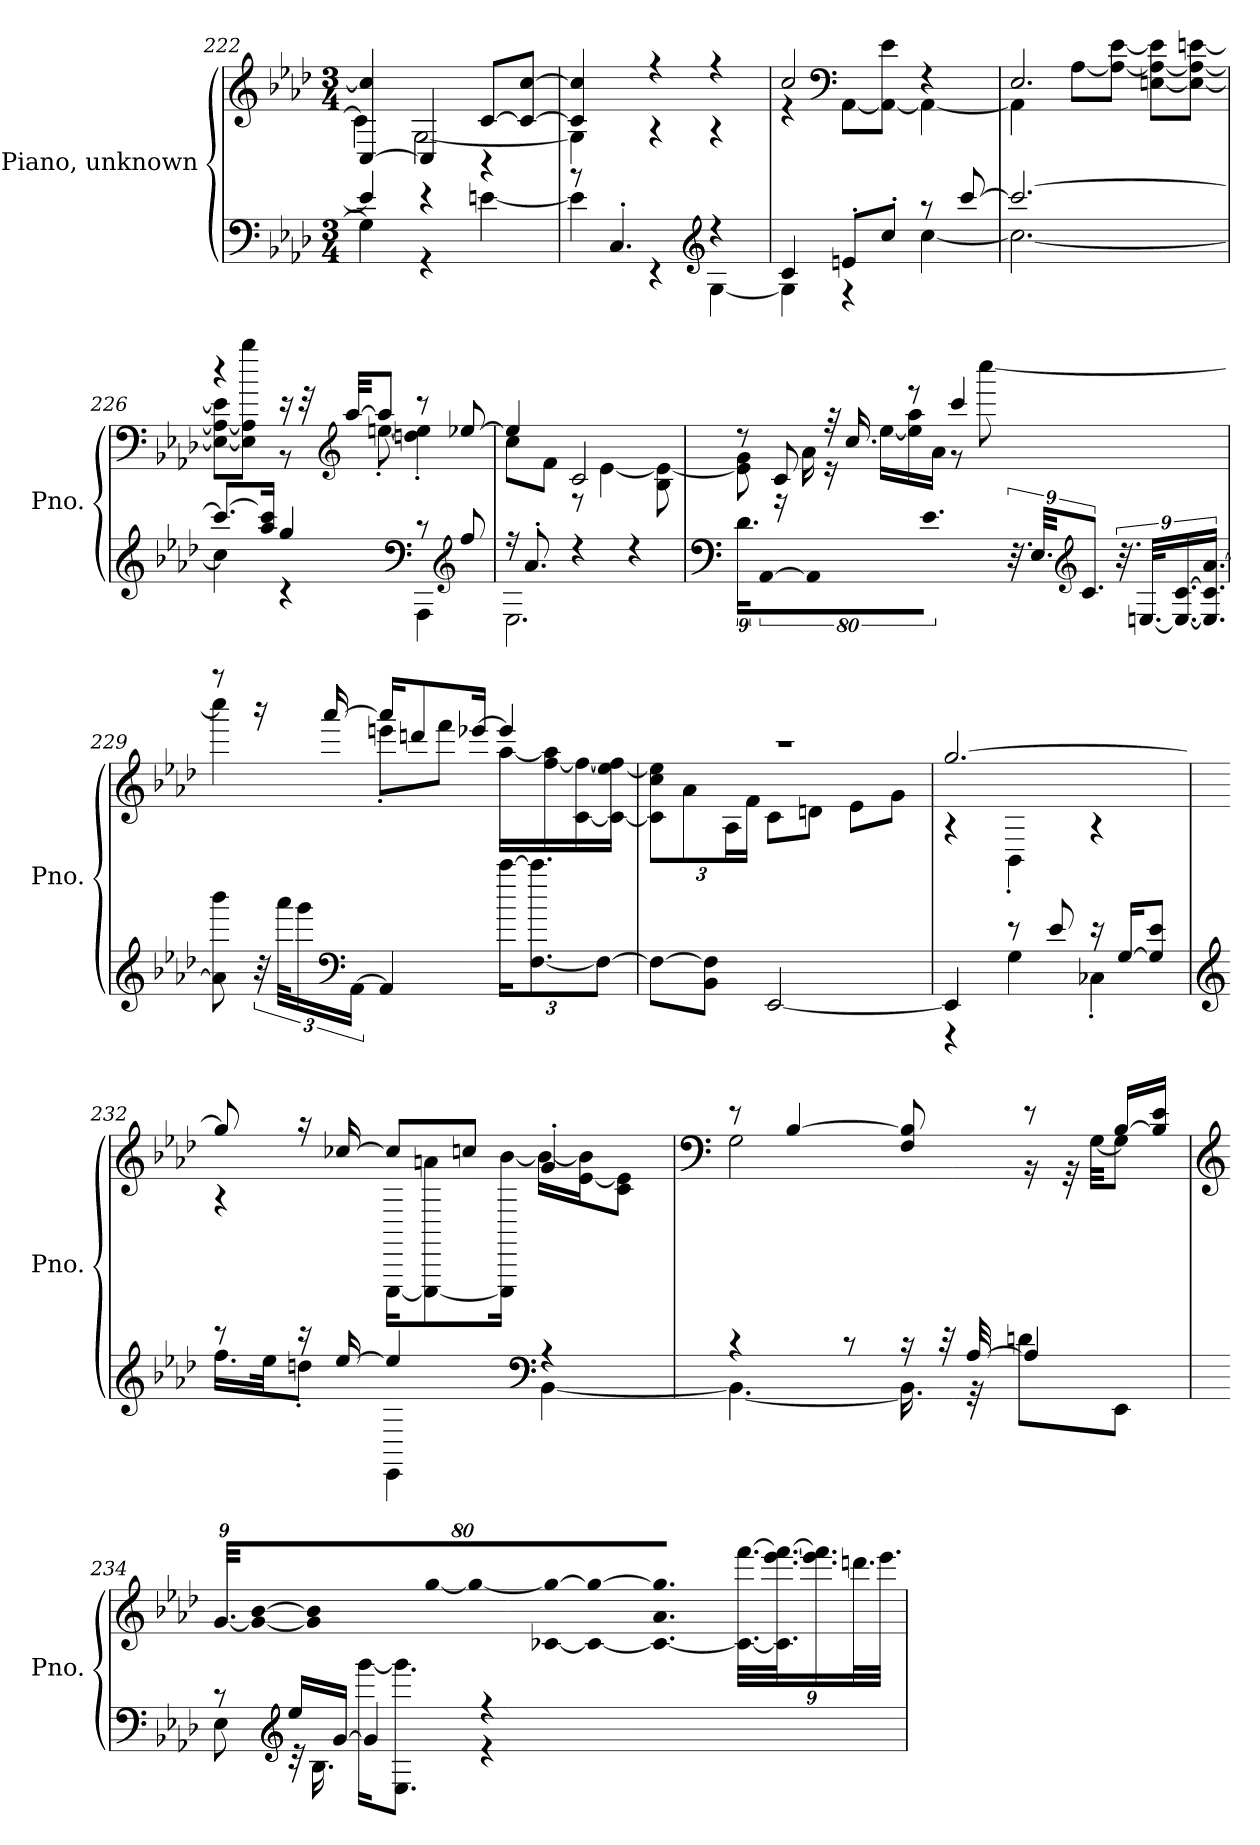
**kern	**kern
*part1	*part1
*staff2	*staff1
*I"Piano, unknown	*
*I'Pno.	*
!!LO:LB:g=z
*clefF4	*clefG2
*k[b-e-a-d-]	*k[b-e-a-d-]
*M3/4	*M3/4
=222	=222
*^	*^
4e/]	4G\]	[4C/ 4cc/]	4c\]
4r	4r	4C/]	[2G\
4r	[4en\	[8c/L	.
.	.	8c/_ [8cc/J	.
=223	=223	=223	=223
8r	4e\]	4c/] 4cc/]	4G\]
4.C'/	.	.	.
.	4r	4r	4r
*clefG2	*	*	*
4r	[4G\	4r	4r
=224	=224	=224	=224
4c/	4G\]	2cc/	4r
*	*	*clefF4	*
8en'/L	4r	.	[8AA-\L
8cc'/J	.	.	8AA-\_ 8e-\J
8r	[4cc\	4r	4AA-\_
[8ccc/	.	.	.
=225	=225	=225	=225
2.ccc/_	2.cc\_	2.E-/	4AA-\]
.	.	.	[8A-\L
.	.	.	8A-\_ [8e-\J
.	.	.	[8En\ 8A-\_ 8e-\]L
.	.	.	8E\_ 8A-\_ [8en\J
!!LO:LB:g=z	!!
=226	=226	=226	=226
8.ccc/L_	4cc\]	4r	8E\_ 8A-\_ 8e\]L
.	.	.	8E\] 8A-\] 8bb-\J
16aa-/ 16ccc/]Jk	.	.	.
4gg/	4r	16r	8r
.	.	32r	.
*	*	*clefG2	*
.	.	[32aa-/KKL	.
.	.	8aa-/J]	[8een'\
*clefF4	*	*	*
8r	4AAA-\	8r	4ddn\' 4ee\]'
*clefG2	*	*	*
8ff/	.	[8ee-X/	.
=227	=227	=227	=227
16r	2.E-\	4ee-/]	8cc\L
8.a-'/	.	.	.
.	.	.	8f\J
4r	.	2c/	8r
.	.	.	[4e-\
4r	.	.	.
.	.	.	8B-\ 8e-\_
*v	*v	*	*
!!LO:LB:g=z	!!
=228	=228	=228
*clefF4	*	*
18.d-\KL	8r	8e-\] 8g\
!LO:N:vis=8	!	!
[640%71AA-\	.	.
.	8c/	16r
.	.	16a-\
!LO:N:vis=64	!	!
640%9AA-\KLL]	.	.
36.e-\JJJ	.	.
36.r	32r	16r
.	16.cc/	.
36.E-/KKL	.	.
.	.	[16ee-\LL
*clefG2	*	*
9.c/J	.	.
.	8r	16ee-\] 16aa-\
.	.	16a-\JJ
36.r	4ccc/	8r
[36.En/KLL	.	.
18.E/_ [18.c/	.	.
.	.	[8cccc\
18.E/] 18.c/] [18.a-/JJ	.	.
=229	=229	=229
8a-\] 8bbb-\	8r	4cccc\]
48r	16r	.
48aaa-\KLL	.	.
24ggg\	.	.
.	[16aaa-/	.
*clefF4	*	*
[24AA-\JJ	.	.
4AA-/]	16aaa-/KL]	8eeen'\L
.	8dddn/	.
.	.	8fff\J
.	[16eee-X/Jk	.
*Xbrackettup	*	*
[24ccc\KL	4eee-/]	[16aa-\LL
[12.F\ 12.ccc\]	.	.
.	.	[16ff\ 16aa-\]
.	.	[16c\ 16ff\_
12F\J_	.	.
.	.	16c\_ [16ee-\ 16ff\]JJ
!!LO:PB:g=z	!!
=230	=230	=230
*	*	*Xbrackettup
8F\L_	2.r	12c\] 12cc\ 12ee-\]L
.	.	12a-\
8BB-\ 8F\]J	.	.
.	.	24A-\L
.	.	24f\JJ
[2EE-/	.	8c\L
.	.	8dn\J
.	.	8e-\L
.	.	8g\J
=231	=231	=231
*^	*	*
4EE-/]	4r	[2.gg/	4r
8r	4G\	.	4BB-'\
8e-/	.	.	.
16r	4C-X'\	.	4r
[16G/KL	.	.	.
8G/] 8e-/J	.	.	.
=232	=232	=232	=232
*clefG2	*	*	*
8r	16.ff\LL	8gg/]	4r
.	32ee-\JK	.	.
16r	8ddn'\J	16r	.
[16ee-/	.	[16cc-X/	.
4ee-/]	4EE-\	8cc-/L]	[16EEE-\KL
.	.	.	8EEE-\_ 8an\
.	.	8ccn/J	.
.	.	.	16EEE-\] [16b-\Jk
*clefF4	*	*	*
4r	[4BB-\	4g'/	16b-\LL_
.	.	.	[16e-\ 16b-\]J
.	.	.	8c\ 8e-\]J
!!LO:LB:g=z	!!
=233	=233	=233	=233
*	*	*clefF4	*
4r	4.BB-\_	8r	2G\
.	.	[4B-/	.
8r	.	.	.
16r	16.BB-\]	8F/ 8B-/]	.
32r	.	.	.
[32A-/	32r	.	.
4A-/]	8dn\L	8r	16r
.	.	.	32r
.	.	.	[32G\KKL
.	8EE-\J	[16B-/LL	8G\J]
.	.	16B-/] 16e-/JJ	.
*	*	*v	*v
=234	=234	=234
*	*	*clefG2
8r	8E-\	[36.g/KKL
!	!	!LO:N:vis=8
.	.	640%71g/_ [640%71b-/
*clefG2	*	*
16ee-/LL	32r	.
!	!	!LO:N:vis=64
.	.	640%9g/] 640%9b-/]KKK
.	16.B-\	.
!	!	!LO:N:vis=8
.	.	[640%71gg/
[16g/JJ	.	.
4g/]	[16ggg\KL	.
!	!	!LO:N:vis=64
.	.	640%9gg/KKK_
!	!	!LO:N:vis=8
.	.	[640%71c-X/ 640%71gg/_
.	8.E-\ 8.ggg\]J	.
!	!	!LO:N:vis=64
.	.	640%9c-/_ 640%9gg/_KKL
.	.	18.c-/_ 18.a-/ 18.gg/]JJ
4r	4r	36.c-\_ [36.fff\LLL
.	.	36.c-\] [36.eee-\ 36.fff\_J
.	.	18.eee-\] 18.fff\]
.	.	36.dddn\L
.	.	[36.eee-\JJJ
*v	*v	*
=	=
*-	*-
